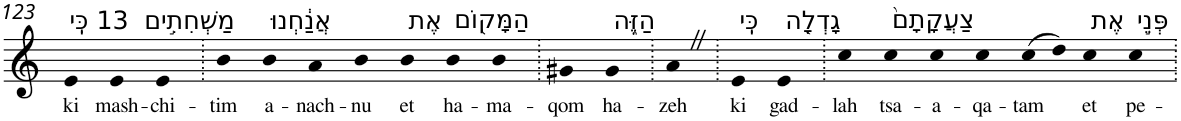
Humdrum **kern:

**kern	**text
*part1	*part1
*staff1	*staff1
*I"Piano	*
*I'Pno	*
!!LO:PB:g=z
*clefG2	*
*k[]	*
=123	=123
!LO:TX:a:t=13 כִּֽי	!
!	!LO:LY:b
4e	ki
!LO:TX:a:t=מַשְׁחִתִ֣ים	!
!	!LO:LY:b
4e	mash-
!	!LO:LY:b
4e	-chi-
=124.	=124.
!	!LO:LY:b
4b	-tim
!LO:TX:a:t=אֲנַ֔חְנוּ	!
!	!LO:LY:b
4b	a-
!	!LO:LY:b
4a	-nach-
!	!LO:LY:b
4b	-nu
!LO:TX:a:t=אֶת	!
!	!LO:LY:b
4b	et
!LO:TX:a:t=הַמָּק֖וֹם	!
!	!LO:LY:b
4b	ha-
!	!LO:LY:b
4b	-ma-
=125.	=125.
!	!LO:LY:b
4g#X	-qom
!LO:TX:a:t=הַזֶּ֑ה	!
!	!LO:LY:b
4g#	ha-
=126.	=126.
!	!LO:LY:b
4aZ	-zeh
=127.	=127.
!LO:TX:a:t=כִּֽי	!
!	!LO:LY:b
4e	ki
!LO:TX:a:t=גָדְלָ֤ה	!
!	!LO:LY:b
4e	gad-
=128.	=128.
!	!LO:LY:b
4cc	-lah
!LO:TX:a:t=צַעֲקָתָם֙	!
!	!LO:LY:b
4cc	tsa-
!	!LO:LY:b
4cc	-a-
!	!LO:LY:b
4cc	-qa-
!	!LO:LY:b
(>8cc	-tam
8dd)	.
!LO:TX:a:t=אֶת	!
!	!LO:LY:b
4cc	et
!LO:TX:a:t=פְּנֵ֣י	!
!	!LO:LY:b
4cc	pe-
=.	=.
*-	*-
